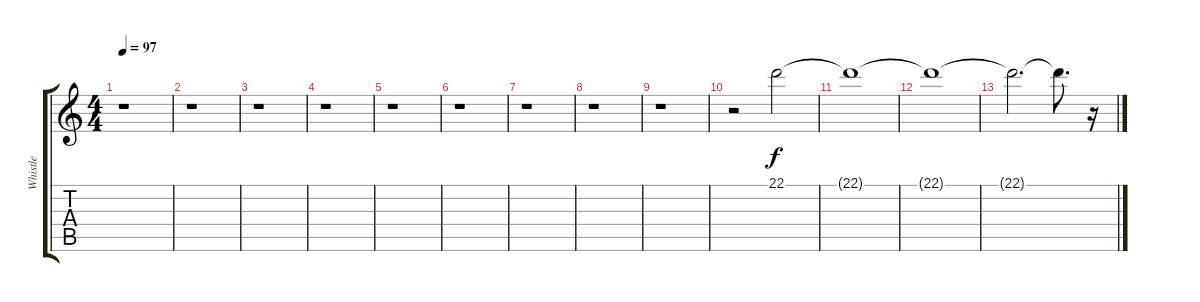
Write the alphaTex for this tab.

\track ("Whistle" "Whistle") {instrument whistle}
\staff {score tabs}
\tuning (E4 B3 G3 D3 A2 E2) {hide}
\ts (4 4)
\tempo 97
\clef g2
\ks c
r.1{dy f} |
r.1 |
r.1 |
r.1 |
r.1 |
r.1 |
r.1 |
r.1 |
r.1 |
r.2 22.1.2 |
22.1{t}.1 |
22.1{t}.1 |
22.1{t}.2{d} 22.1{t}.8{d} r.16
